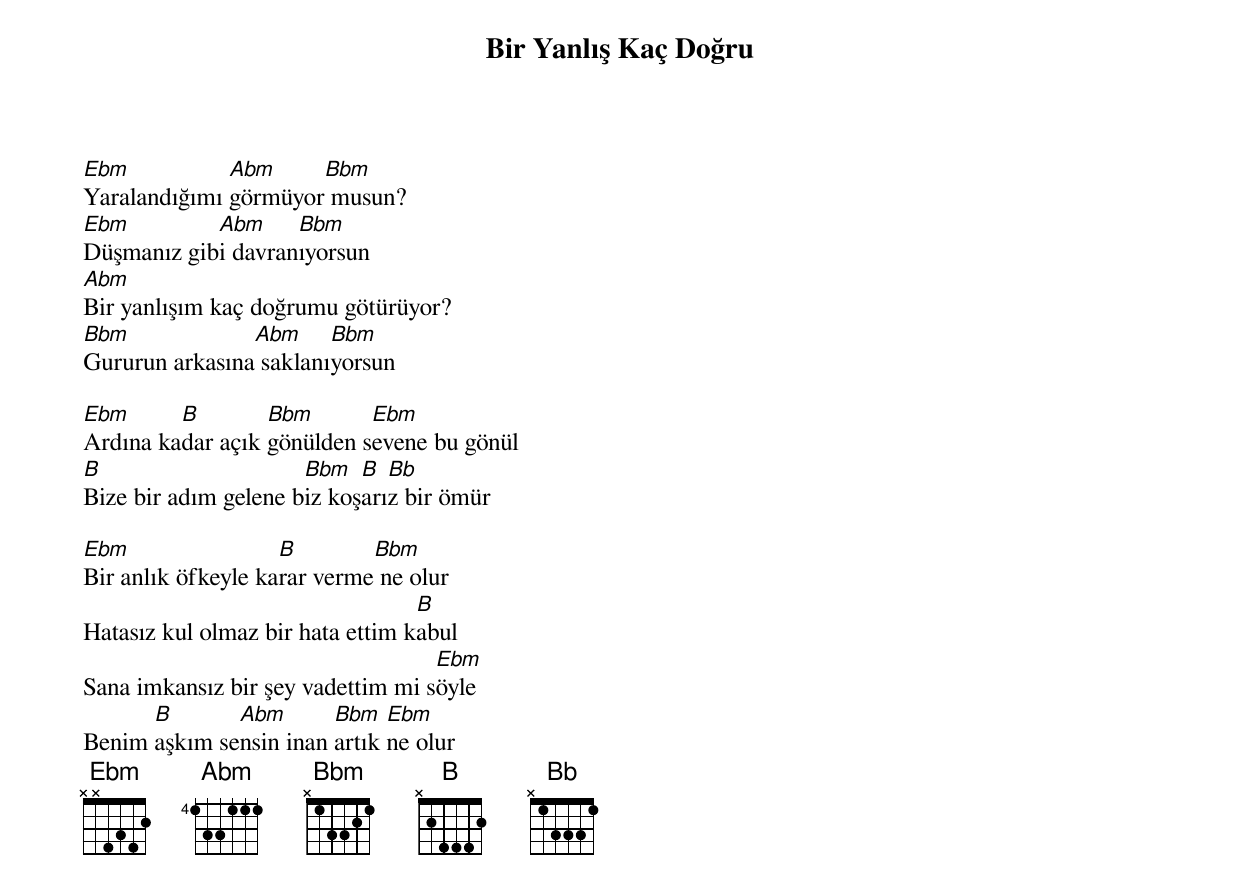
{title: Bir Yanlış Kaç Doğru}
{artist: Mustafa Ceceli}

Ebm           Abm     Bbm
Yaralandığımı görmüyor musun?
Ebm         Abm     Bbm
Düşmanız gibi davranıyorsun
Abm
Bir yanlışım kaç doğrumu götürüyor?
Bbm             Abm     Bbm
Gururun arkasına saklanıyorsun

Ebm      B        Bbm       Ebm
Ardına kadar açık gönülden sevene bu gönül
B                     Bbm   B  Bb
Bize bir adım gelene biz koşarız bir ömür

Ebm                 B        Bbm
Bir anlık öfkeyle karar verme ne olur
                                  B
Hatasız kul olmaz bir hata ettim kabul
                                   Ebm
Sana imkansız bir şey vadettim mi söyle
      B       Abm       Bbm   Ebm
Benim aşkım sensin inan artık ne olur
